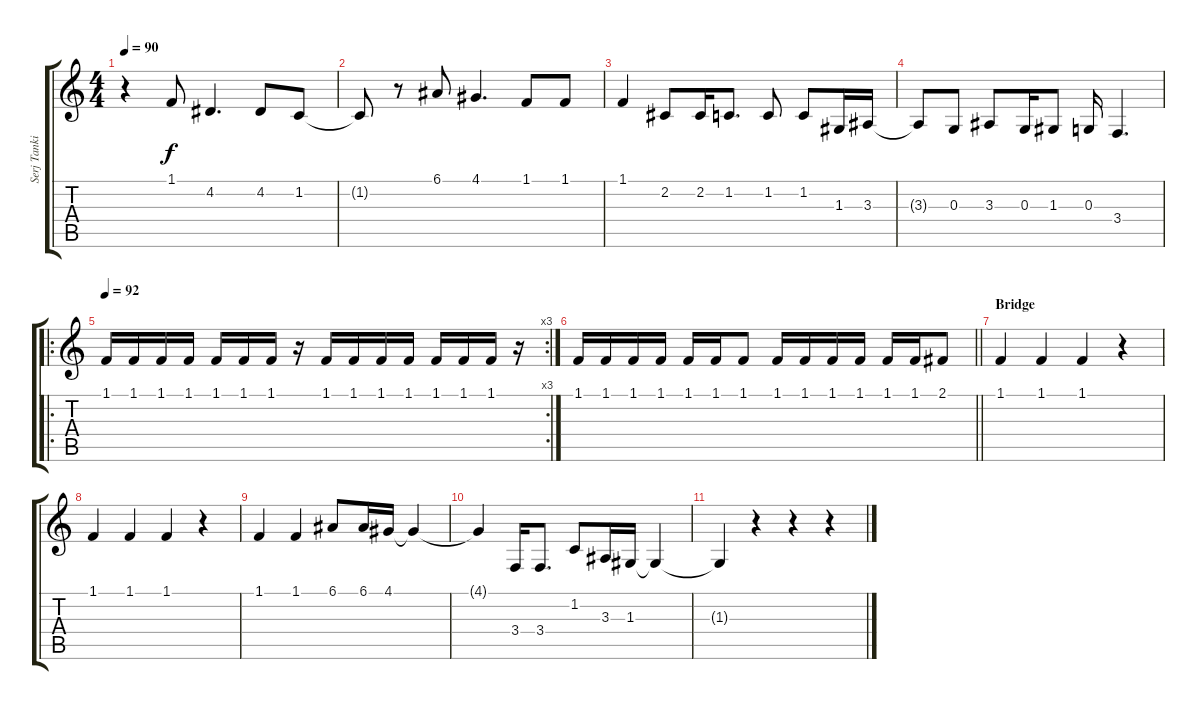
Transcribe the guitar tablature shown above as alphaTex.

\track ("Serj Tankian" "Serj Tanki") {instrument oboe}
\staff {score tabs}
\tuning (E4 B3 G3 D3 A2 E2) {hide}
\ts (4 4)
\tempo 90
\clef g2
\ks c
r.4{dy f} 1.1.8 4.2.4{d} 4.2.8 1.2.8 |
1.2{t}.8 r.8 6.1.8 4.1.4{d} 1.1.8 1.1.8 |
1.1.4 2.2.8 2.2.16 1.2.8{d} 1.2.8 1.2.8 1.3.16 3.3.16 |
3.3{t}.8 0.3.8 3.3.8 0.3.16 1.3.8 0.3.16 3.4.4{d} |
\ro
\rc 3
\tempo 92
1.1.16 1.1.16 1.1.16 1.1.16 1.1.16 1.1.16 1.1.16 r.16 1.1.16 1.1.16 1.1.16 1.1.16 1.1.16 1.1.16 1.1.16 r.16 |
\barLineRight lightlight
1.1.16 1.1.16 1.1.16 1.1.16 1.1.16 1.1.16 1.1.8 1.1.16 1.1.16 1.1.16 1.1.16 1.1.16 1.1.16 2.1.8 |
\section ("" "Bridge")
1.1.4 1.1.4 1.1.4 r.4 |
1.1.4 1.1.4 1.1.4 r.4 |
1.1.4 1.1.4 6.1.8 6.1.16 4.1.16 4.1{t}.4 |
4.1{t}.4 3.4.16 3.4.8{d} 1.2.8 3.3.16 1.3.16 1.3{t}.4 |
1.3{t}.4 r.4 r.4 r.4
